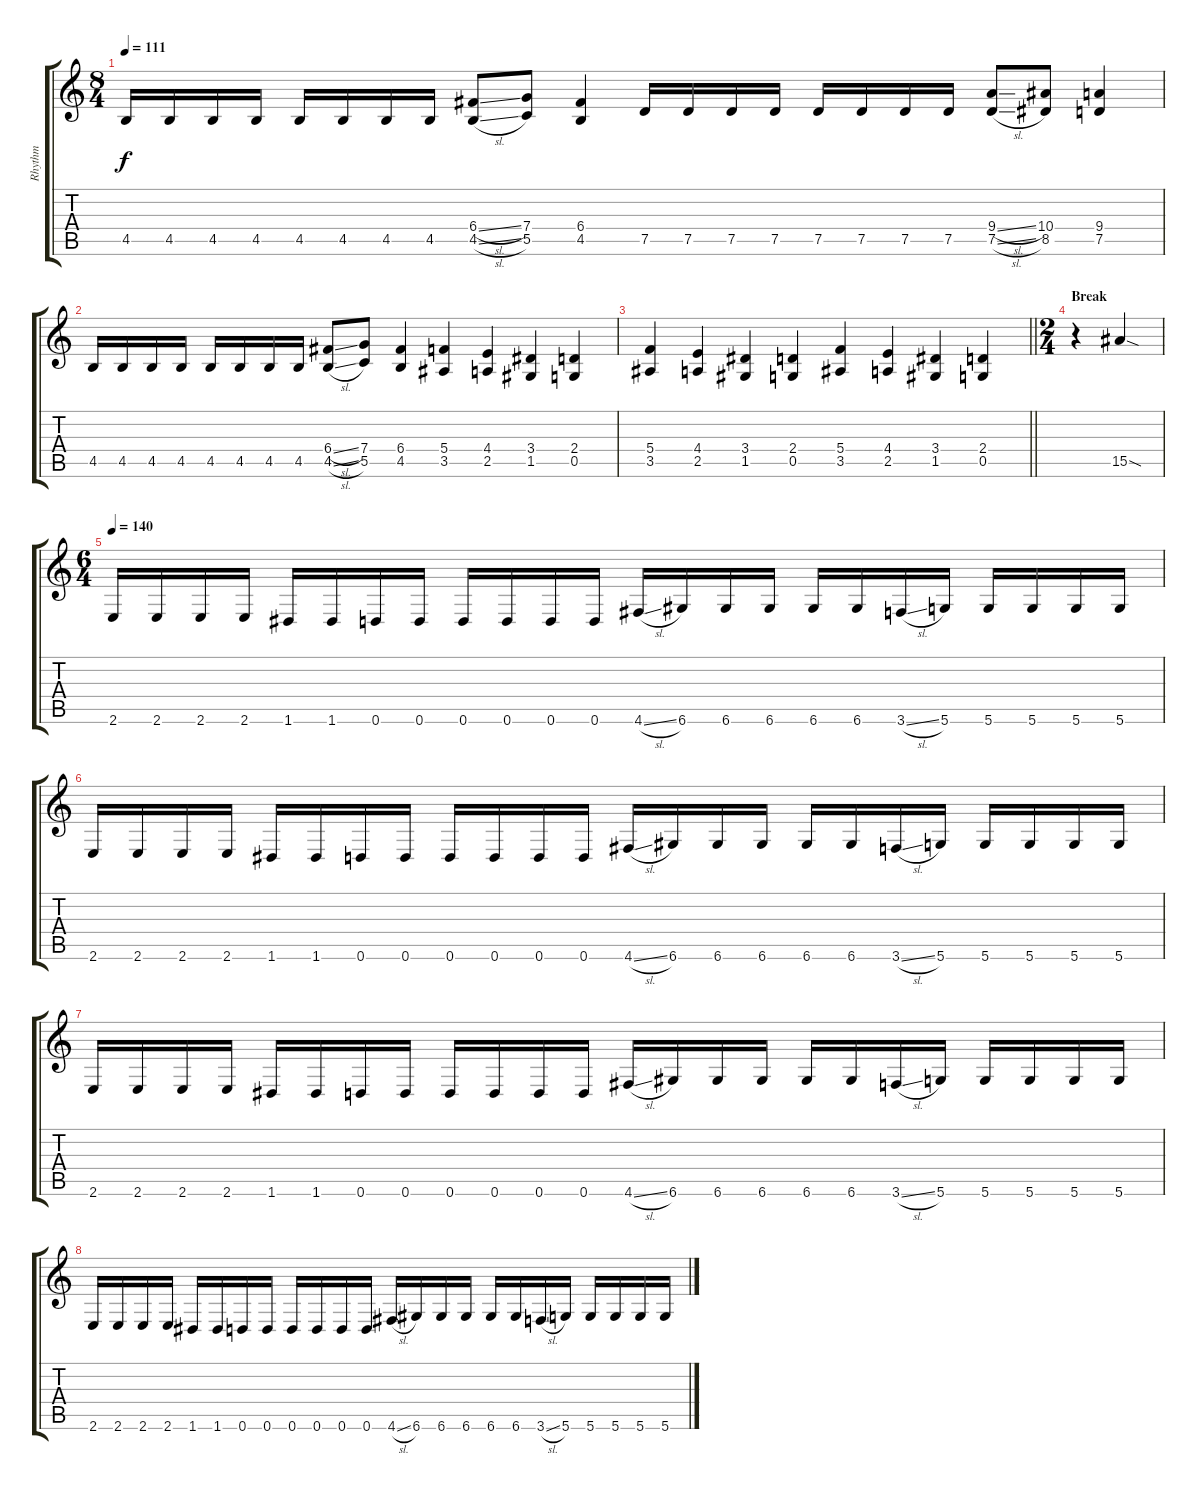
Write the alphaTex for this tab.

\track ("Rhythm" "Rhythm") {instrument overdrivenguitar}
\staff {score tabs}
\tuning (D4 A3 F3 C3 G2 D2) {hide}
\ts (8 4)
\tempo 111
\clef g2
\ks c
4.5.16{dy f} 4.5.16 4.5.16 4.5.16 4.5.16 4.5.16 4.5.16 4.5.16 (6.4{sl} 4.5{sl}).8 (7.4 5.5).8 (6.4 4.5).4 7.5.16 7.5.16 7.5.16 7.5.16 7.5.16 7.5.16 7.5.16 7.5.16 (9.4{sl} 7.5{sl}).8 (10.4 8.5).8 (9.4 7.5).4 |
4.5.16 4.5.16 4.5.16 4.5.16 4.5.16 4.5.16 4.5.16 4.5.16 (6.4{sl} 4.5{sl}).8 (7.4 5.5).8 (6.4 4.5).4 (5.4 3.5).4 (4.4 2.5).4 (3.4 1.5).4 (2.4 0.5).4 |
\barLineRight lightlight
(5.4 3.5).4 (4.4 2.5).4 (3.4 1.5).4 (2.4 0.5).4 (5.4 3.5).4 (4.4 2.5).4 (3.4 1.5).4 (2.4 0.5).4 |
\ts (2 4)
\section ("" "Break")
r.4 15.5{sod}.4 |
\ts (6 4)
\tempo 140
2.6.16 2.6.16 2.6.16 2.6.16 1.6.16 1.6.16 0.6.16 0.6.16 0.6.16 0.6.16 0.6.16 0.6.16 4.6{sl}.16 6.6.16 6.6.16 6.6.16 6.6.16 6.6.16 3.6{sl}.16 5.6.16 5.6.16 5.6.16 5.6.16 5.6.16 |
2.6.16 2.6.16 2.6.16 2.6.16 1.6.16 1.6.16 0.6.16 0.6.16 0.6.16 0.6.16 0.6.16 0.6.16 4.6{sl}.16 6.6.16 6.6.16 6.6.16 6.6.16 6.6.16 3.6{sl}.16 5.6.16 5.6.16 5.6.16 5.6.16 5.6.16 |
2.6.16 2.6.16 2.6.16 2.6.16 1.6.16 1.6.16 0.6.16 0.6.16 0.6.16 0.6.16 0.6.16 0.6.16 4.6{sl}.16 6.6.16 6.6.16 6.6.16 6.6.16 6.6.16 3.6{sl}.16 5.6.16 5.6.16 5.6.16 5.6.16 5.6.16 |
2.6.16 2.6.16 2.6.16 2.6.16 1.6.16 1.6.16 0.6.16 0.6.16 0.6.16 0.6.16 0.6.16 0.6.16 4.6{sl}.16 6.6.16 6.6.16 6.6.16 6.6.16 6.6.16 3.6{sl}.16 5.6.16 5.6.16 5.6.16 5.6.16 5.6.16
